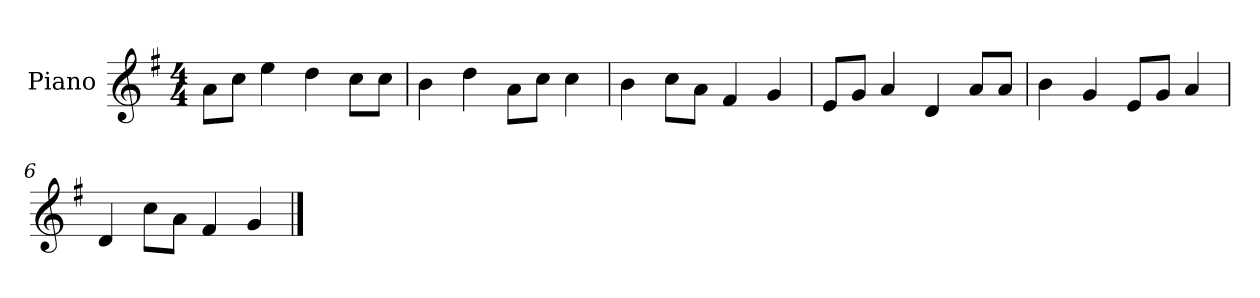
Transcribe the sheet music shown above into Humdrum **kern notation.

**kern
*part1
*staff1
*I"Piano
*I'P-no
*clefG2
*k[f#]
*M4/4
*MM90
=1
8a\L
8cc\J
4ee\
4dd\
8cc\L
8cc\J
=2
4b\
4dd\
8a\L
8cc\J
4cc\
=3
4b\
8cc\L
8a\J
4f#/
4g/
=4
8e/L
8g/J
4a/
4d/
8a/L
8a/J
=5
4b\
4g/
8e/L
8g/J
4a/
=6
4d/
8cc\L
8a\J
4f#/
4g/
==
*-
